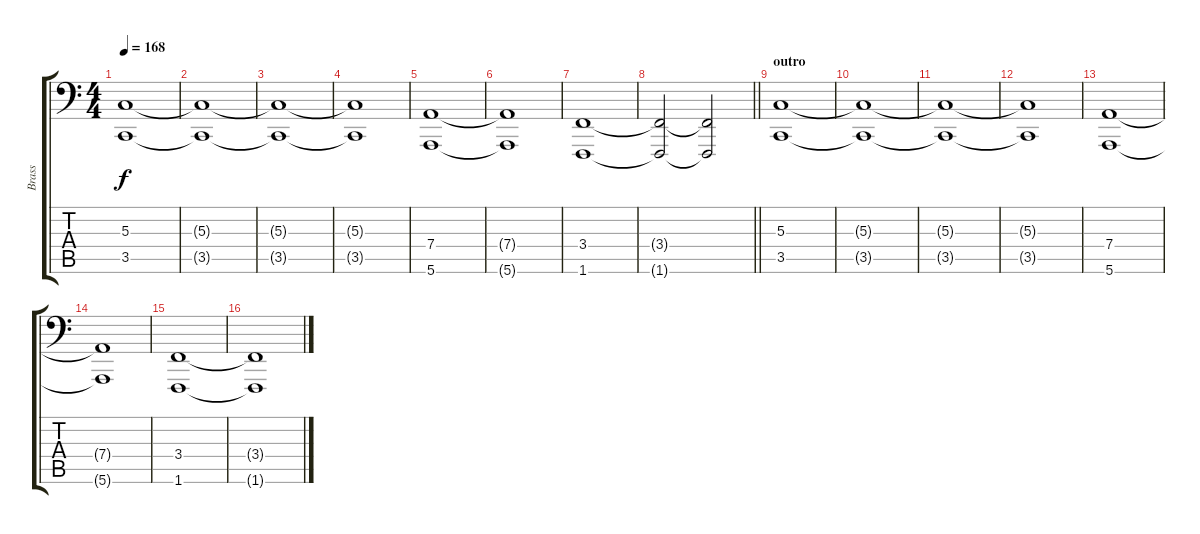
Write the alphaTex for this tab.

\track ("Brass" "Brass") {instrument brasssection}
\staff {score tabs}
\tuning (E3 B2 G2 D2 A1 E1) {hide}
\ts (4 4)
\tempo 168
\clef f4
\ks c
(5.3 3.5).1{dy f} |
(5.3{t} 3.5{t}).1 |
(5.3{t} 3.5{t}).1 |
(5.3{t} 3.5{t}).1 |
(7.4 5.6).1 |
(7.4{t} 5.6{t}).1 |
(3.4 1.6).1 |
\barLineRight lightlight
(3.4{t} 1.6{t}).2 (3.4{t} 1.6{t}).2 |
\section ("" "outro")
(5.3 3.5).1 |
(5.3{t} 3.5{t}).1 |
(5.3{t} 3.5{t}).1 |
(5.3{t} 3.5{t}).1 |
(7.4 5.6).1 |
(7.4{t} 5.6{t}).1 |
(3.4 1.6).1 |
(3.4{t} 1.6{t}).1
